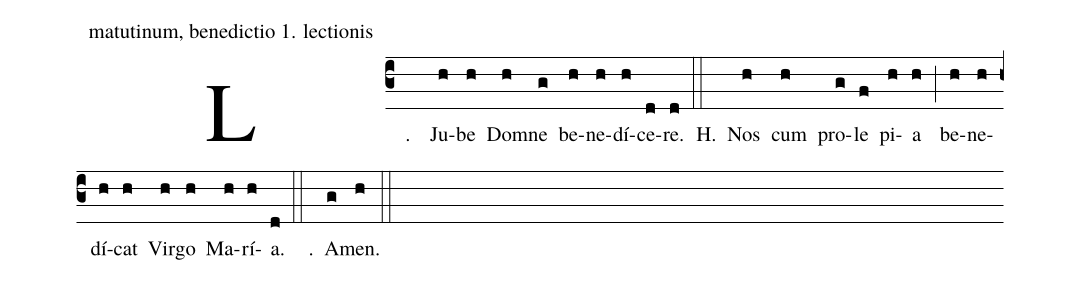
office-part: matutinum, benedictio 1. lectionis;
%%
L.( ) Ju(h)be(h) Dom(h)ne(g) be(h)ne(h)dí(h)ce(d)re.(d) (::)

H.() Nos(h) cum(h) pro(g)le(f) pi(h)a(h) (;)
be(h)ne(h)dí(h)cat(h) Vir(h)go(h) Ma(h)rí(h)a.(d) (::)

℟.() A(g)men.(h) (::)
